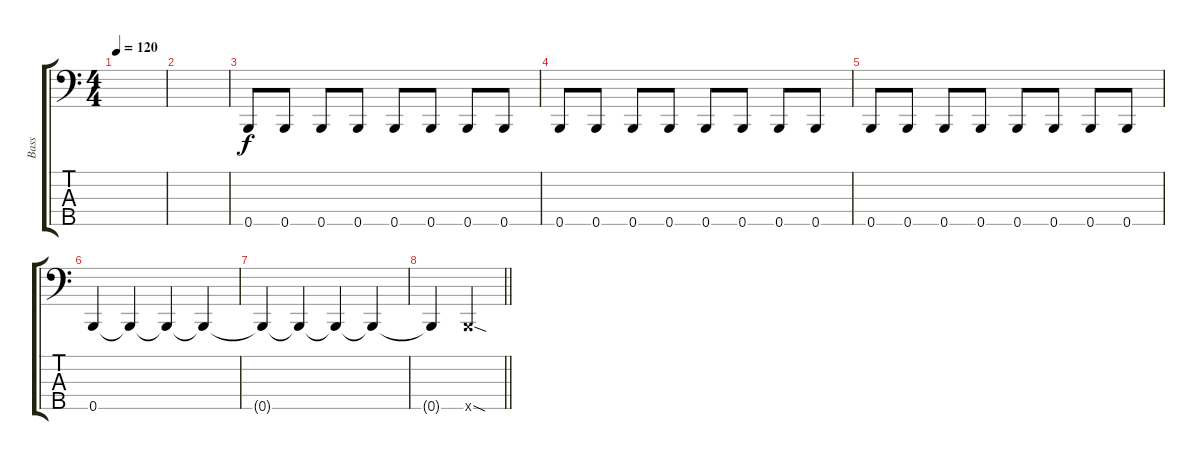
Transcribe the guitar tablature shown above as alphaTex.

\track ("Bass" "Bass") {instrument electricbassfinger}
\staff {score tabs}
\tuning (G2 D2 A1 E1 B0) {hide}
\ts (4 4)
\tempo 120
\clef f4
\ks c
|
|
0.5.8 0.5.8 0.5.8 0.5.8 0.5.8 0.5.8 0.5.8 0.5.8 |
0.5.8 0.5.8 0.5.8 0.5.8 0.5.8 0.5.8 0.5.8 0.5.8 |
0.5.8 0.5.8 0.5.8 0.5.8 0.5.8 0.5.8 0.5.8 0.5.8 |
0.5.4 0.5{t}.4 0.5{t}.4 0.5{t}.4 |
0.5{t}.4 0.5{t}.4 0.5{t}.4 0.5{t}.4 |
\barLineRight lightlight
0.5{t}.4 0.5{sod x}.4
